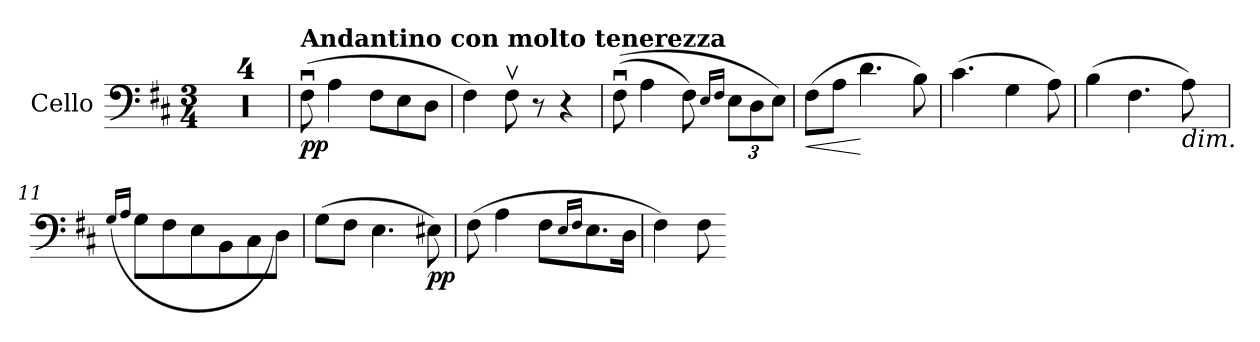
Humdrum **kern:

**kern	**dynam
*part1	*part1
*staff1	*staff1
*I"Cello	*
*clefF4	*
*k[f#c#]	*
*M3/4	*
=1	=1
2.r	.
=2	=2
2.r	.
=3	=3
2.r	.
=4	=4
2.r	.
=5	=5
!LO:TX:a:B:t=Andantino con molto tenerezza	!
!	!LO:DY:b
(>8F#u\	pp
4A\	.
8F#\L	.
8E\	.
8D\J	.
=6	=6
4F#\)	.
8F#v\	.
8r	.
4r	.
=7	=7
(>(>8F#u\	.
4A\	.
8F#\)	.
16qE/LL	.
16qF#/JJ	.
*Xbrackettup	*
12E\L	.
12D\	.
(12E\J)	.
=8	=8
!	!LO:HP:b
(>8F#\L	<
8A\J	.
4.d\	[
8B\)	.
=9	=9
(>4.c#\	.
4G\	.
8A\)	.
!!LO:LB:g=z
=10	=10
(>4B\	.
4.F#\	.
!LO:TX:b:i:t=dim.	!
8A\)	.
=11	=11
(>16qG/LL	.
16qA/JJ	.
8G\L	.
8F#\	.
8E\	.
8BB\	.
8C#\	.
8D\J)	.
=12	=12
(>8G\L	.
8F#\J	.
4.E\	.
!	!LO:DY:b
8E#X\)	pp
=13	=13
(>8F#\	.
4A\	.
8F#\L	.
16qE/LL	.
16qF#/JJ	.
8.E\	.
16D\Jk	.
=14	=14
4F#\)	.
8F#\	.
=-	=-
*-	*-
